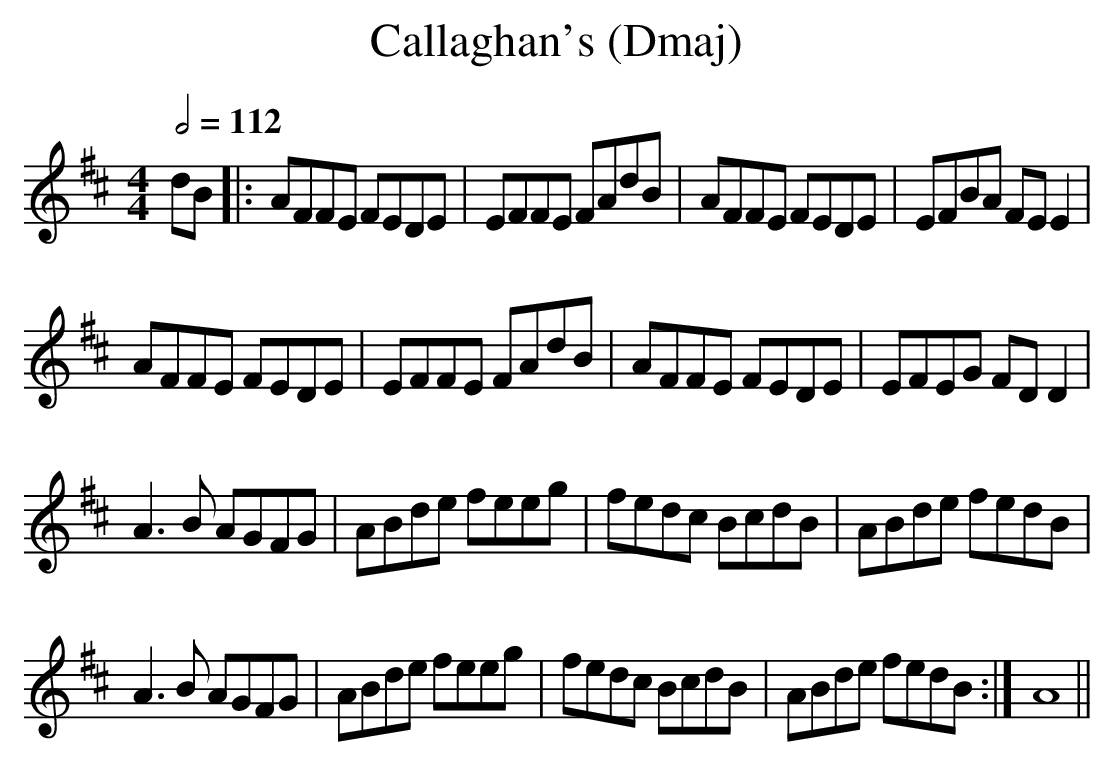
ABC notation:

X:1
T:Callaghan's (Dmaj) %1
Q:1/2=112
M:4/4
L:1/8
K:Dmaj
dB|:AFFE FEDE|EFFE FAdB|AFFE FEDE|EFBA FEE2|
AFFE FEDE|EFFE FAdB|AFFE FEDE|EFEG FDD2|
A3B AGFG|ABde feeg|fedc BcdB|ABde fedB|
A3B AGFG|ABde feeg|fedc BcdB|ABde fedB:|A8||
